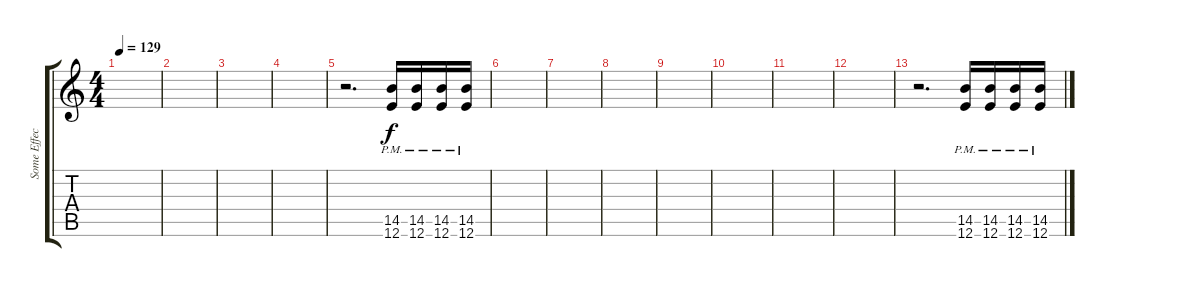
\track ("Some Effect" "Some Effec") {instrument electricguitarclean}
\staff {score tabs}
\tuning (E4 B3 G3 D3 A2 E2) {hide}
\ts (4 4)
\tempo 129
\clef g2
\ks c
|
|
|
|
r.2{d} (14.5{pm} 12.6{pm}).16 (14.5{pm} 12.6{pm}).16 (14.5{pm} 12.6{pm}).16 (14.5{pm} 12.6{pm}).16 |
|
|
|
|
|
|
|
r.2{d} (14.5{pm} 12.6{pm}).16 (14.5{pm} 12.6{pm}).16 (14.5{pm} 12.6{pm}).16 (14.5{pm} 12.6{pm}).16
